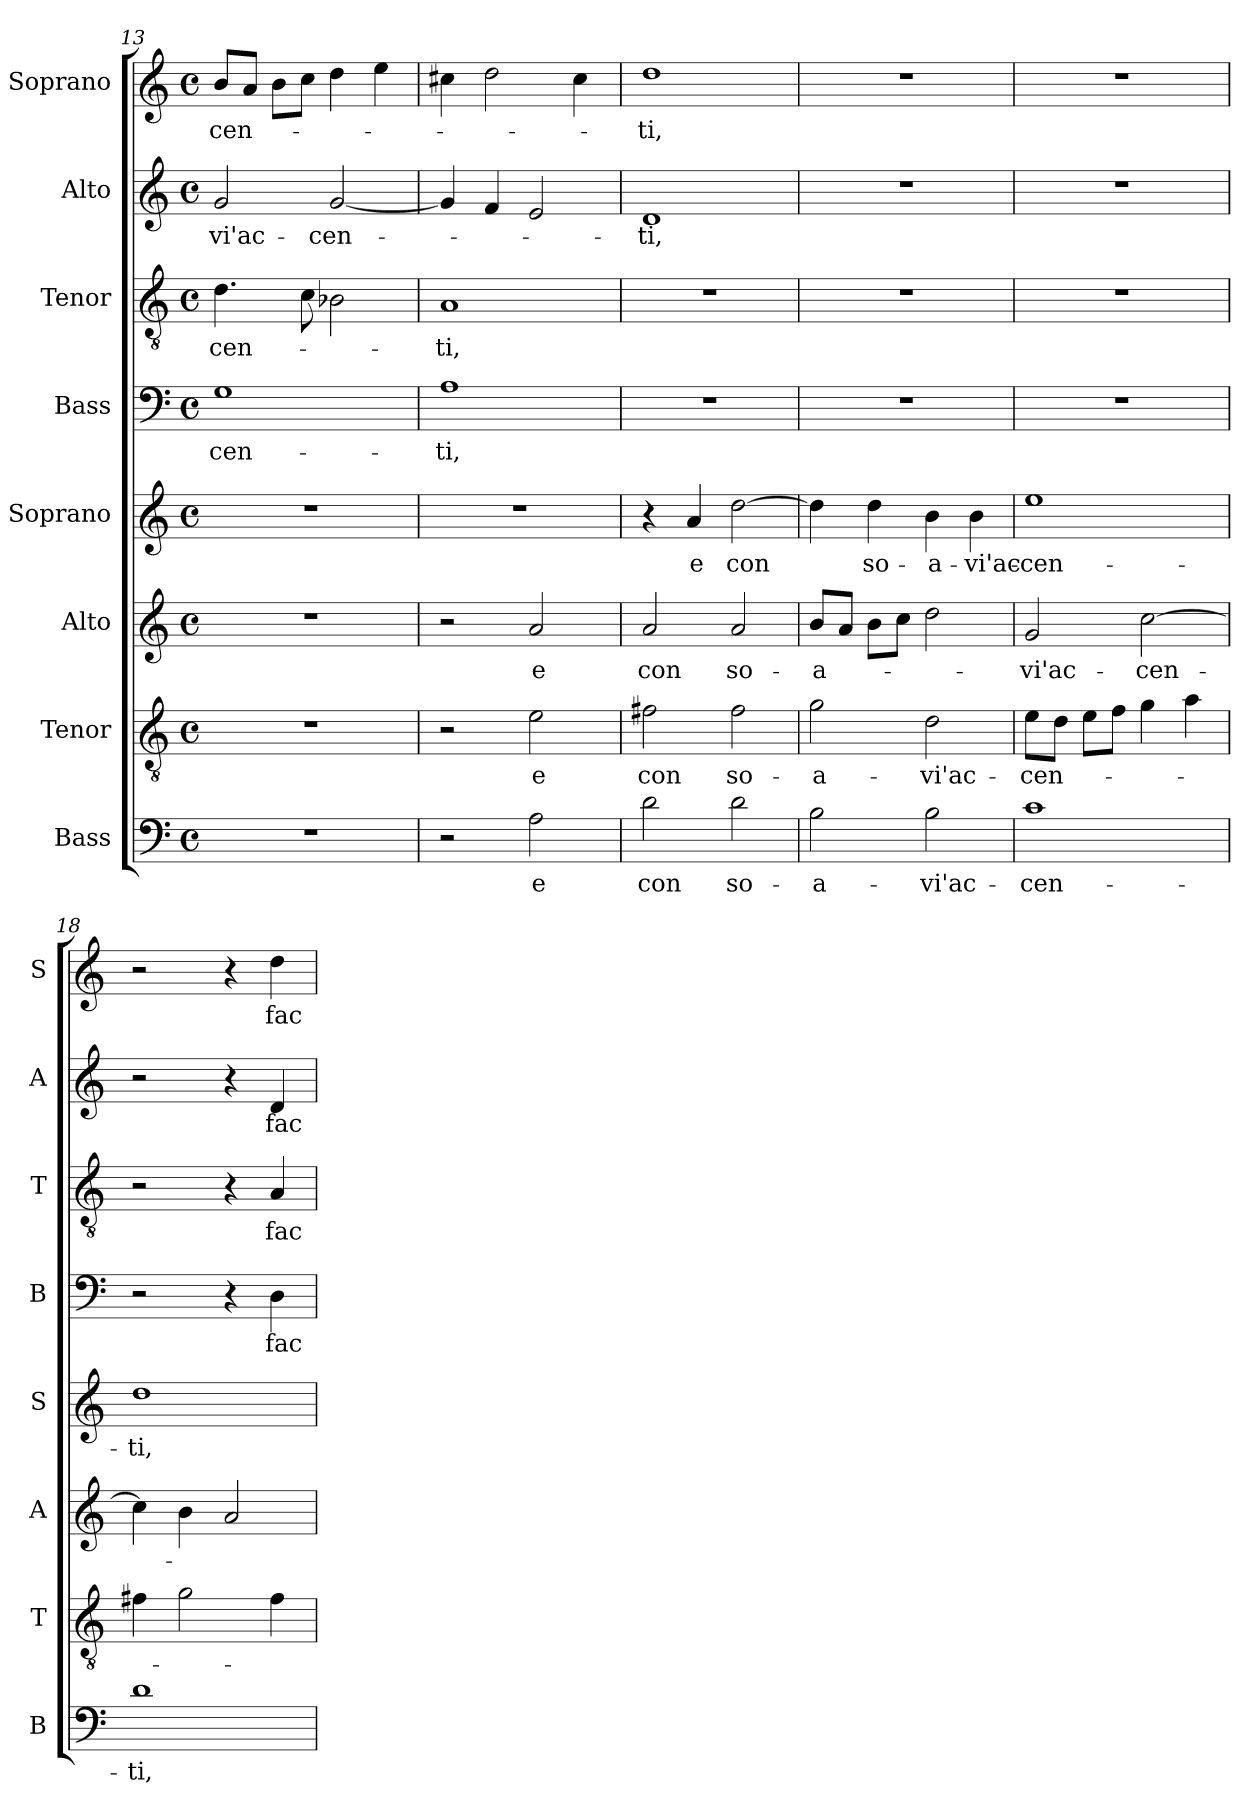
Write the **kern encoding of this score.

**kern	**text	**kern	**text	**kern	**text	**kern	**text	**kern	**text	**kern	**text	**kern	**text	**kern	**text
*part8	*part8	*part7	*part7	*part6	*part6	*part5	*part5	*part4	*part4	*part3	*part3	*part2	*part2	*part1	*part1
*staff8	*staff8	*staff7	*staff7	*staff6	*staff6	*staff5	*staff5	*staff4	*staff4	*staff3	*staff3	*staff2	*staff2	*staff1	*staff1
*I"Bass	*	*I"Tenor	*	*I"Alto	*	*I"Soprano	*	*I"Bass	*	*I"Tenor	*	*I"Alto	*	*I"Soprano	*
*I'B	*	*I'T	*	*I'A	*	*I'S	*	*I'B	*	*I'T	*	*I'A	*	*I'S	*
!!LO:PB:g=z
*clefF4	*	*clefGv2	*	*clefG2	*	*clefG2	*	*clefF4	*	*clefGv2	*	*clefG2	*	*clefG2	*
*k[]	*	*k[]	*	*k[]	*	*k[]	*	*k[]	*	*k[]	*	*k[]	*	*k[]	*
*C:	*	*C:	*	*C:	*	*C:	*	*C:	*	*C:	*	*C:	*	*C:	*
*M4/4	*	*M4/4	*	*M4/4	*	*M4/4	*	*M4/4	*	*M4/4	*	*M4/4	*	*M4/4	*
*met(c)	*	*met(c)	*	*met(c)	*	*met(c)	*	*met(c)	*	*met(c)	*	*met(c)	*	*met(c)	*
=13	=13	=13	=13	=13	=13	=13	=13	=13	=13	=13	=13	=13	=13	=13	=13
!	!	!	!	!	!	!	!	!	!LO:LY:b	!	!LO:LY:b	!	!LO:LY:b	!	!LO:LY:b
1r	.	1r	.	1r	.	1r	.	1G	-cen-	4.d\	-cen-	2g/	-vi'ac-	8b/L	-cen-
.	.	.	.	.	.	.	.	.	.	.	.	.	.	8a/J	.
.	.	.	.	.	.	.	.	.	.	.	.	.	.	8b\L	.
.	.	.	.	.	.	.	.	.	.	8c\	.	.	.	8cc\J	.
!	!	!	!	!	!	!	!	!	!	!	!	!	!LO:LY:b	!	!
.	.	.	.	.	.	.	.	.	.	2B-X\	.	[2g/	-cen-	4dd\	.
.	.	.	.	.	.	.	.	.	.	.	.	.	.	4ee\	.
=14	=14	=14	=14	=14	=14	=14	=14	=14	=14	=14	=14	=14	=14	=14	=14
!	!	!	!	!	!	!	!	!	!LO:LY:b	!	!LO:LY:b	!	!	!	!
2r	.	2r	.	2r	.	1r	.	1A	-ti,	1A	-ti,	4g/]	.	4cc#X\	.
.	.	.	.	.	.	.	.	.	.	.	.	4f/	.	2dd\	.
!	!LO:LY:b	!	!LO:LY:b	!	!LO:LY:b	!	!	!	!	!	!	!	!	!	!
2A\	e	2e\	e	2a/	e	.	.	.	.	.	.	2e/	.	.	.
.	.	.	.	.	.	.	.	.	.	.	.	.	.	4cc#\	.
=15	=15	=15	=15	=15	=15	=15	=15	=15	=15	=15	=15	=15	=15	=15	=15
!	!LO:LY:b	!	!LO:LY:b	!	!LO:LY:b	!	!	!	!	!	!	!	!LO:LY:b	!	!LO:LY:b
2d\	con	2f#X\	con	2a/	con	4r	.	1r	.	1r	.	1d	-ti,	1dd	-ti,
!	!	!	!	!	!	!	!LO:LY:b	!	!	!	!	!	!	!	!
.	.	.	.	.	.	4a/	e	.	.	.	.	.	.	.	.
!	!LO:LY:b	!	!LO:LY:b	!	!LO:LY:b	!	!LO:LY:b	!	!	!	!	!	!	!	!
2d\	so-	2f#\	so-	2a/	so-	[2dd\	con	.	.	.	.	.	.	.	.
=16	=16	=16	=16	=16	=16	=16	=16	=16	=16	=16	=16	=16	=16	=16	=16
!	!LO:LY:b	!	!LO:LY:b	!	!LO:LY:b	!	!	!	!	!	!	!	!	!	!
2B\	-a-	2g\	-a-	8b/L	-a-	4dd\]	.	1r	.	1r	.	1r	.	1r	.
.	.	.	.	8a/J	.	.	.	.	.	.	.	.	.	.	.
!	!	!	!	!	!	!	!LO:LY:b	!	!	!	!	!	!	!	!
.	.	.	.	8b\L	.	4dd\	so-	.	.	.	.	.	.	.	.
.	.	.	.	8cc\J	.	.	.	.	.	.	.	.	.	.	.
!	!LO:LY:b	!	!LO:LY:b	!	!	!	!LO:LY:b	!	!	!	!	!	!	!	!
2B\	-vi'ac-	2d\	-vi'ac-	2dd\	.	4b\	-a-	.	.	.	.	.	.	.	.
!	!	!	!	!	!	!	!LO:LY:b	!	!	!	!	!	!	!	!
.	.	.	.	.	.	4b\	-vi'ac-	.	.	.	.	.	.	.	.
=17	=17	=17	=17	=17	=17	=17	=17	=17	=17	=17	=17	=17	=17	=17	=17
!	!LO:LY:b	!	!LO:LY:b	!	!LO:LY:b	!	!LO:LY:b	!	!	!	!	!	!	!	!
1c	-cen-	8e\L	-cen-	2g/	-vi'ac-	1ee	-cen-	1r	.	1r	.	1r	.	1r	.
.	.	8d\J	.	.	.	.	.	.	.	.	.	.	.	.	.
.	.	8e\L	.	.	.	.	.	.	.	.	.	.	.	.	.
.	.	8f\J	.	.	.	.	.	.	.	.	.	.	.	.	.
!	!	!	!	!	!LO:LY:b	!	!	!	!	!	!	!	!	!	!
.	.	4g\	.	[2cc\	-cen-	.	.	.	.	.	.	.	.	.	.
.	.	4a\	.	.	.	.	.	.	.	.	.	.	.	.	.
=18	=18	=18	=18	=18	=18	=18	=18	=18	=18	=18	=18	=18	=18	=18	=18
!	!LO:LY:b	!	!	!	!	!	!LO:LY:b	!	!	!	!	!	!	!	!
1d	-ti,	4f#X\	.	4cc\]	.	1dd	-ti,	2r	.	2r	.	2r	.	2r	.
.	.	2g\	.	4b\	.	.	.	.	.	.	.	.	.	.	.
.	.	.	.	2a/	.	.	.	4r	.	4r	.	4r	.	4r	.
!	!	!	!	!	!	!	!	!	!LO:LY:b	!	!LO:LY:b	!	!LO:LY:b	!	!LO:LY:b
.	.	4f#\	.	.	.	.	.	4D\	fac-	4A/	fac-	4d/	fac-	4dd\	fac-
=	=	=	=	=	=	=	=	=	=	=	=	=	=	=	=
*-	*-	*-	*-	*-	*-	*-	*-	*-	*-	*-	*-	*-	*-	*-	*-
